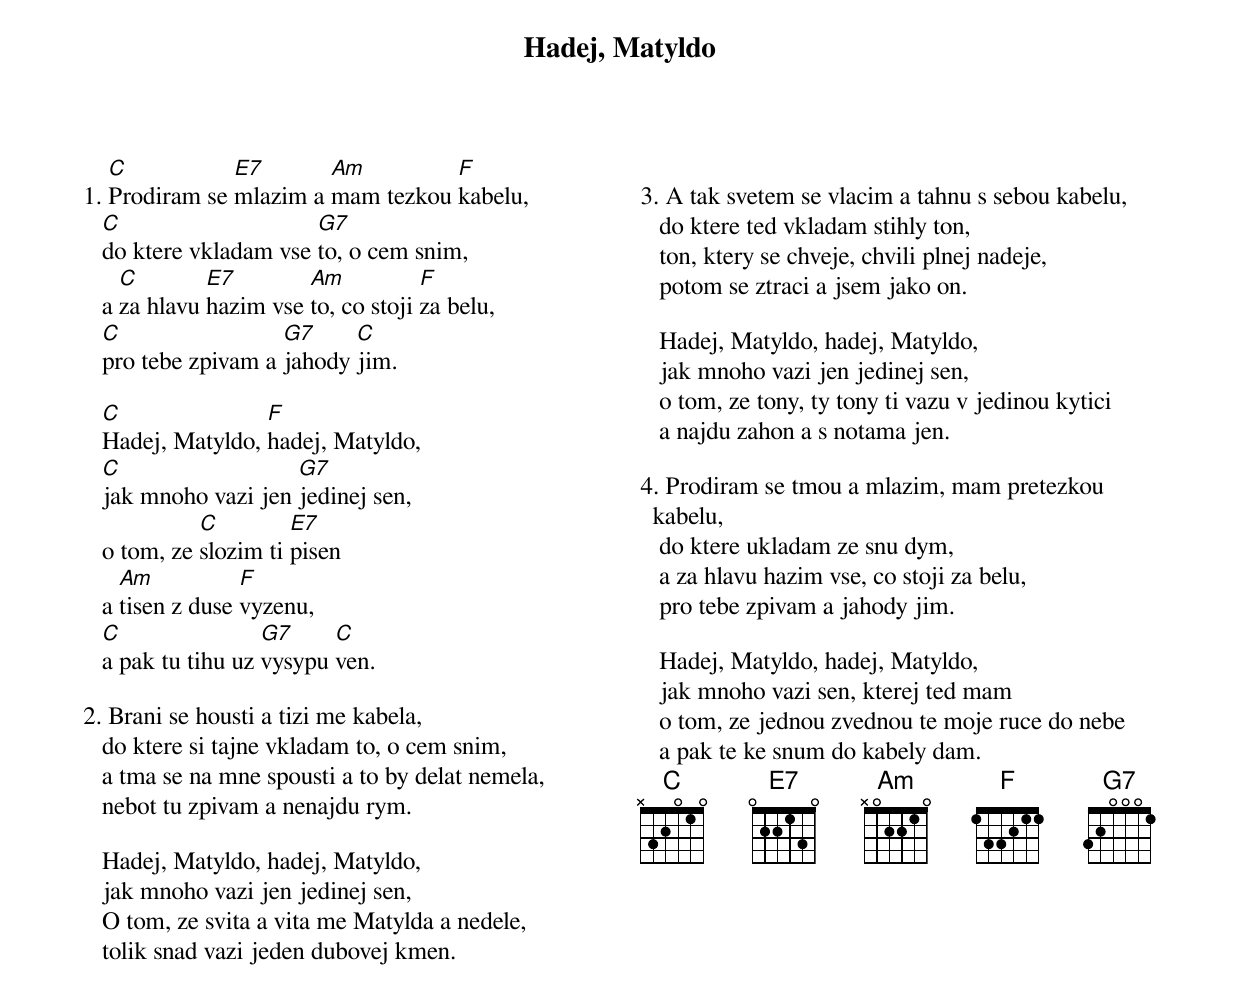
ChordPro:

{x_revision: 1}
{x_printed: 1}

{artist Karel Hala}
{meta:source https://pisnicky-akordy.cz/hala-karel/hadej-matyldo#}

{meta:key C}
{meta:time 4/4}

{columns: 2}

{title: Hadej, Matyldo}

{start_of_verse}
1. [C]Prodiram se [E7]mlazim a [Am]mam tezkou [F]kabelu,
   [C]do ktere vkladam vse [G7]to, o cem snim,
   a [C]za hlavu [E7]hazim vse [Am]to, co stoji [F]za belu,
   [C]pro tebe zpivam a [G7]jahody [C]jim.

   [C]Hadej, Matyldo, [F]hadej, Matyldo,
   [C]jak mnoho vazi jen [G7]jedinej sen,
   o tom, ze [C]slozim ti [E7]pisen
   a [Am]tisen z duse [F]vyzenu,
   [C]a pak tu tihu uz [G7]vysypu [C]ven.
{end_of_verse}

{start_of_verse}
2. Brani se housti a tizi me kabela,
   do ktere si tajne vkladam to, o cem snim,
   a tma se na mne spousti a to by delat nemela,
   nebot tu zpivam a nenajdu rym.

   Hadej, Matyldo, hadej, Matyldo,
   jak mnoho vazi jen jedinej sen,
   O tom, ze svita a vita me Matylda a nedele,
   tolik snad vazi jeden dubovej kmen.
{end_of_verse}

{column_break}

{start_of_verse}
3. A tak svetem se vlacim a tahnu s sebou kabelu,
   do ktere ted vkladam stihly ton,
   ton, ktery se chveje, chvili plnej nadeje,
   potom se ztraci a jsem jako on.

   Hadej, Matyldo, hadej, Matyldo,
   jak mnoho vazi jen jedinej sen,
   o tom, ze tony, ty tony ti vazu v jedinou kytici
   a najdu zahon a s notama jen.
{end_of_verse}

{start_of_verse}
4. Prodiram se tmou a mlazim, mam pretezkou kabelu,
   do ktere ukladam ze snu dym,
   a za hlavu hazim vse, co stoji za belu,
   pro tebe zpivam a jahody jim.

   Hadej, Matyldo, hadej, Matyldo,
   jak mnoho vazi sen, kterej ted mam
   o tom, ze jednou zvednou te moje ruce do nebe
   a pak te ke snum do kabely dam.
{end_of_verse}
